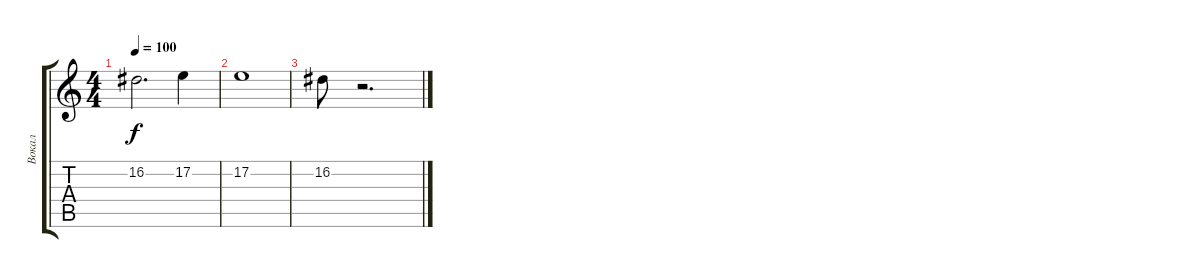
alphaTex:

\track ("Вокал" "Вокал") {instrument oboe}
\staff {score tabs}
\tuning (E4 B3 G3 D3 A2 E2) {hide}
\ts (4 4)
\tempo 100
\clef g2
\ks c
16.2{t}.2{d dy f} 17.2.4 |
17.2.1 |
16.2.8 r.2{d}
